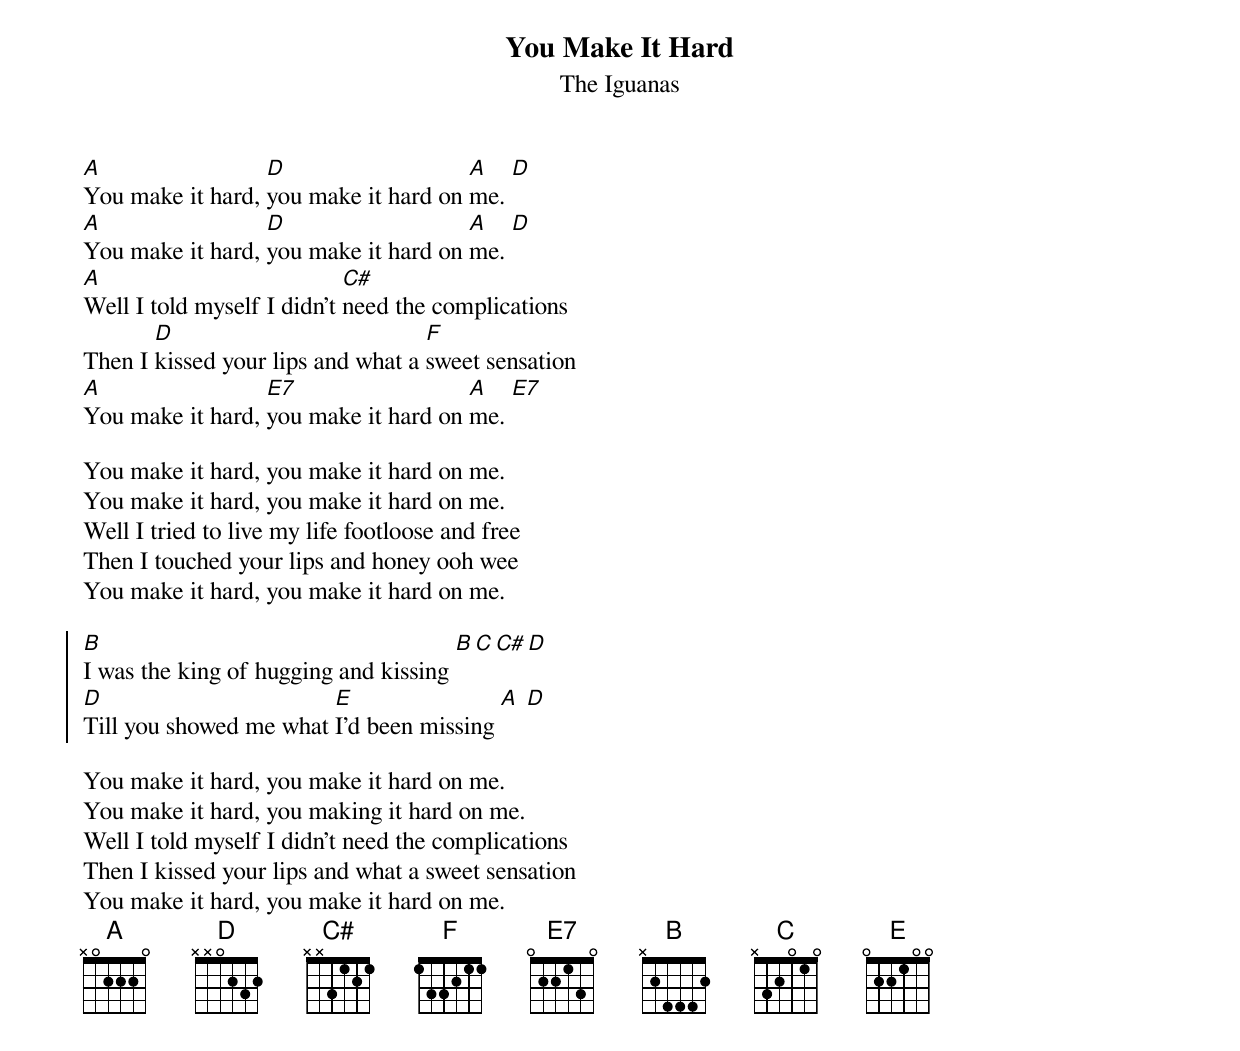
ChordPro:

{t:You Make It Hard}
{st:The Iguanas}

[A]You make it hard, [D]you make it hard on [A]me. [D]
[A]You make it hard, [D]you make it hard on [A]me. [D]
[A]Well I told myself I didn’t [C#]need the complications
Then I [D]kissed your lips and what a [F]sweet sensation
[A]You make it hard, [E7]you make it hard on [A]me. [E7]

You make it hard, you make it hard on me.
You make it hard, you make it hard on me.
Well I tried to live my life footloose and free
Then I touched your lips and honey ooh wee
You make it hard, you make it hard on me.

{soc:}
[B]I was the king of hugging and kissing [B][C][C#][D]
[D]Till you showed me what [E]I’d been missing [A] [D]
{eoc:}

You make it hard, you make it hard on me.
You make it hard, you making it hard on me.
Well I told myself I didn’t need the complications
Then I kissed your lips and what a sweet sensation
You make it hard, you make it hard on me.
